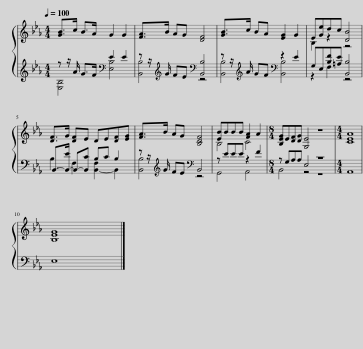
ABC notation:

X:1
%%score { ( 1 4 ) | ( 2 3 ) }
L:1/8
Q:1/4=100
M:4/4
I:linebreak $
K:Eb
V:1 treble
V:4 treble
V:2 treble
V:3 treble
V:1
 [GB]>c B>A G2 G2 | [FA]>B AG [DF]4 | [GB]>c BA [EG]2 G2 | E[Ge]dc [DB]4 |$ [DF]>G [DF]E DE[DF][EG] | %5
 [FA]>B AG [B,DF]4 | [EB]BBB [FA]2 A2 |[M:8/4] [B,EG]E[DF][DG] [G,E]4 z8 |[M:4/4] [CEA]8 |$ [B,EG]8 |] %10
V:2
 z z/ A/ G>F[K:bass] E2 E2 | z z/[K:treble] G/ FE[K:bass] [B,,B,]4 | z z/[K:treble] A/ GF[K:bass] z2 E2 | G,E,[B,F][=A,E] [B,,B,]4 |$ B,,->[B,,-E] B,,-[B,,C] B,C B,2 | %5
 z z/[K:treble] G/ FE[K:bass] B,,4 | z EEE z2 F2 |[M:8/4] z G,A,A, E,4 z8 |[M:4/4] A,,8 |$ E,8 |] %10
V:3
 [E,B,]4[K:bass] [E,B,]4 | [B,,B,]4[K:treble][K:bass] z4 | [B,,B,]4[K:treble][K:bass] [B,,B,]4 | z2 F,2 z4 |$ B,2 F,2 [B,,-F,]2 B,,2 | %5
 [B,,B,]4[K:treble][K:bass] z4 | G,,4 A,,4 |[M:8/4] B,,4 z4 z8 |[M:4/4] x8 |$ x8 |] %10
V:4
 x8 | x8 | x8 | B,2 z2 z4 |$ x8 | %5
 x8 | B,4 C4 |[M:8/4] x16 |[M:4/4] x8 |$ x8 |] %10
